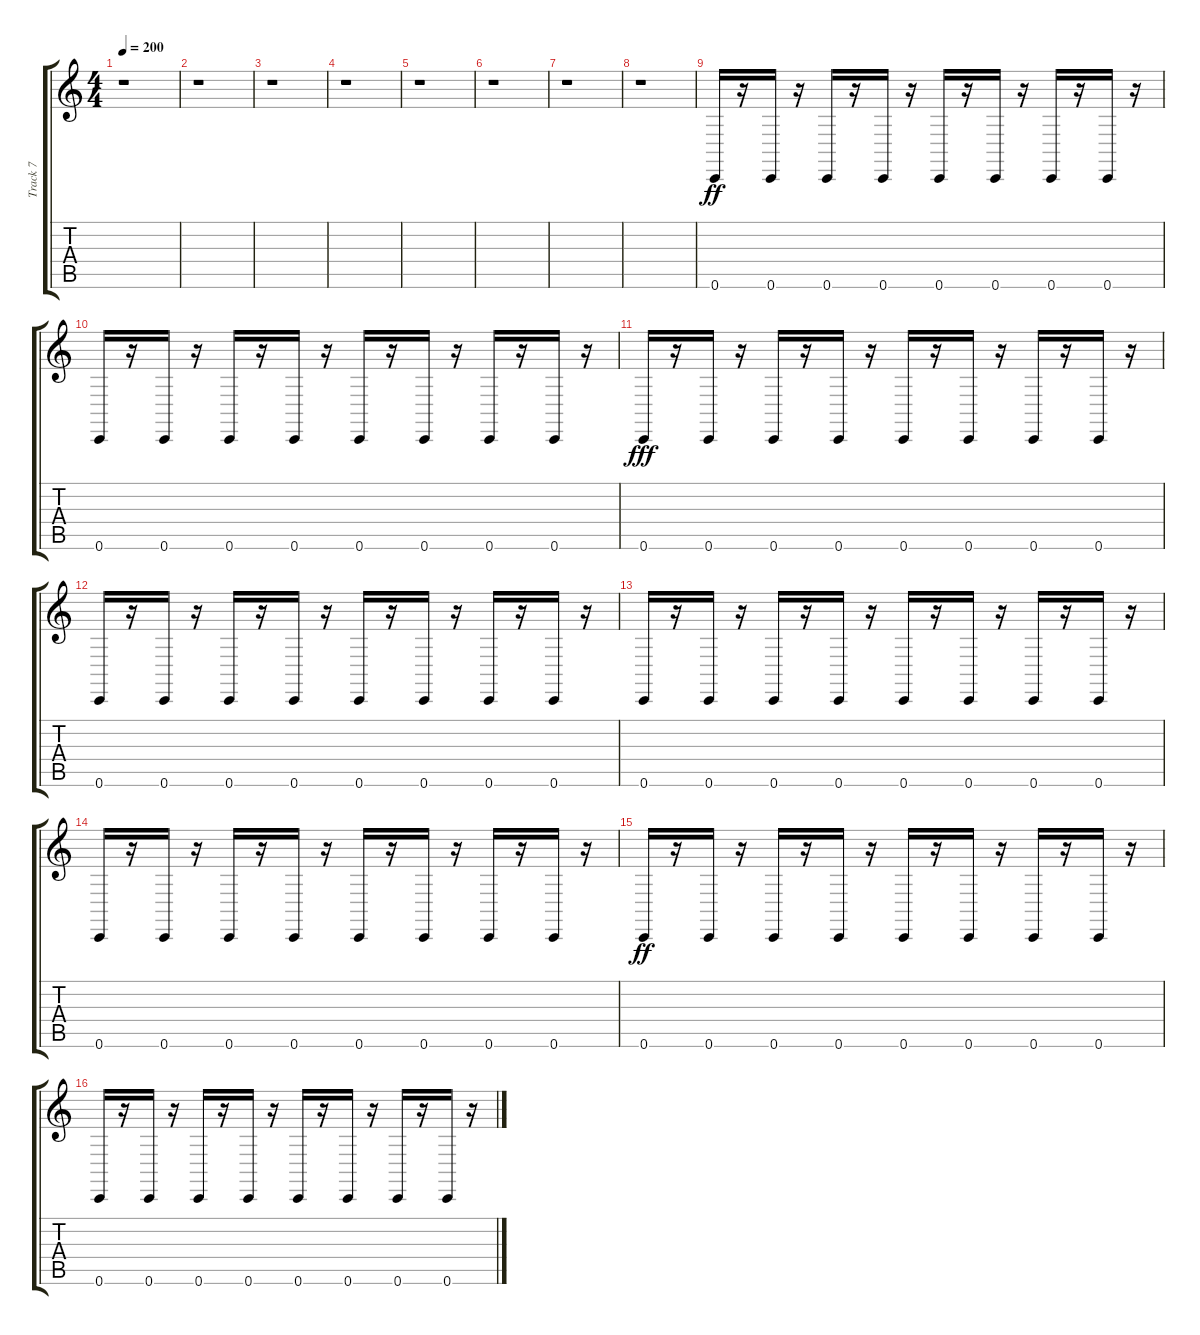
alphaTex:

\track ("Track 7" "Track 7") {instrument pad3polysynth}
\staff {score tabs}
\tuning (C4 G3 Eb3 Bb2 F2 C2) {hide}
\ts (4 4)
\tempo 200
\clef g2
\ks c
r.1{dy ff} |
r.1 |
r.1 |
r.1 |
r.1 |
r.1 |
r.1 |
r.1 |
0.6.16 r.16 0.6.16 r.16 0.6.16 r.16 0.6.16 r.16 0.6.16 r.16 0.6.16 r.16 0.6.16 r.16 0.6.16 r.16 |
0.6.16 r.16 0.6.16 r.16 0.6.16 r.16 0.6.16 r.16 0.6.16 r.16 0.6.16 r.16 0.6.16 r.16 0.6.16 r.16 |
0.6.16{dy fff} r.16 0.6.16 r.16 0.6.16 r.16 0.6.16 r.16 0.6.16 r.16 0.6.16 r.16 0.6.16 r.16 0.6.16 r.16 |
0.6.16 r.16 0.6.16 r.16 0.6.16 r.16 0.6.16 r.16 0.6.16 r.16 0.6.16 r.16 0.6.16 r.16 0.6.16 r.16 |
0.6.16 r.16 0.6.16 r.16 0.6.16 r.16 0.6.16 r.16 0.6.16 r.16 0.6.16 r.16 0.6.16 r.16 0.6.16 r.16 |
0.6.16 r.16 0.6.16 r.16 0.6.16 r.16 0.6.16 r.16 0.6.16 r.16 0.6.16 r.16 0.6.16 r.16 0.6.16 r.16 |
0.6.16{dy ff} r.16 0.6.16 r.16 0.6.16 r.16 0.6.16 r.16 0.6.16 r.16 0.6.16 r.16 0.6.16 r.16 0.6.16 r.16 |
0.6.16 r.16 0.6.16 r.16 0.6.16 r.16 0.6.16 r.16 0.6.16 r.16 0.6.16 r.16 0.6.16 r.16 0.6.16 r.16
